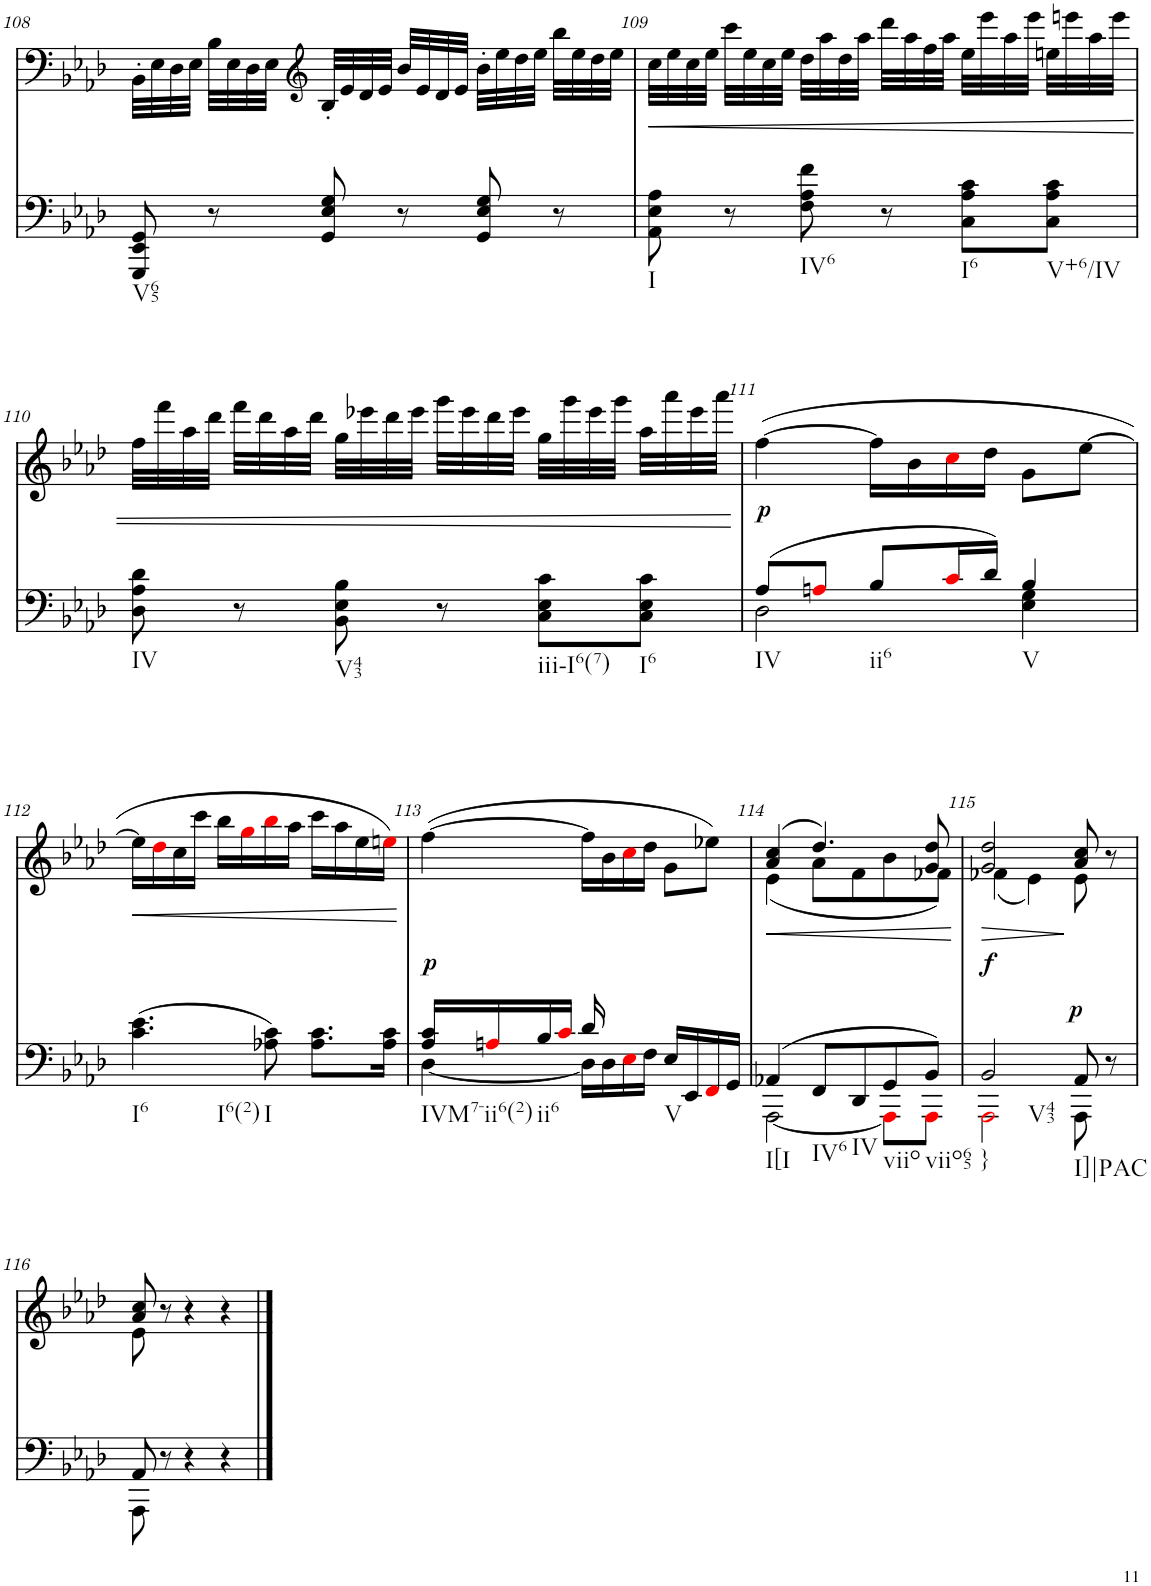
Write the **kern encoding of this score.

**kern	**kern	**text	**dynam
*part2	*part1	*part1	*part1
*staff2	*staff1	*staff1	*staff1
*I"Piano	*I"Piano	*	*
*I'Pno	*I'Pno	*	*
!!LO:PB:g=z
*clefF4	*clefF4	*	*
*k[b-e-a-d-]	*k[b-e-a-d-]	*	*
*M3/4	*M3/4	*	*
=108	=108	=108	=108
!LO:TX:b:t=V65	!	!	!
8GGG/ 8EE-/ 8GG/	32BB-'\LLL	.	.
.	32E-\	.	.
.	32D-\	.	.
.	32E-\JJJ	.	.
8r	32B-\LLL	.	.
.	32E-\	.	.
.	32D-\	.	.
.	32E-\JJJ	.	.
*	*clefG2	*	*
8GG/ 8E-/ 8G/	32B-'/LLL	.	.
.	32e-/	.	.
.	32d-/	.	.
.	32e-/JJJ	.	.
8r	32b-/LLL	.	.
.	32e-/	.	.
.	32d-/	.	.
.	32e-/JJJ	.	.
8GG/ 8E-/ 8G/	32b-'\LLL	.	.
.	32ee-\	.	.
.	32dd-\	.	.
.	32ee-\JJJ	.	.
8r	32bb-\LLL	.	.
.	32ee-\	.	.
.	32dd-\	.	.
.	32ee-\JJJ	.	.
=109	=109	=109	=109
!LO:TX:b:t=I	!	!	!
!	!	!	!LO:HP:b
8AA-\ 8E-\ 8A-\	32cc\LLL	.	<
.	32ee-\	.	.
.	32cc\	.	.
.	32ee-\JJJ	.	.
8r	32ccc\LLL	.	.
.	32ee-\	.	.
.	32cc\	.	.
.	32ee-\JJJ	.	.
!LO:TX:b:t=IV6	!	!	!
8F\ 8A-\ 8f\	32dd-\LLL	.	.
.	32aa-\	.	.
.	32dd-\	.	.
.	32aa-\JJJ	.	.
8r	32ddd-\LLL	.	.
.	32aa-\	.	.
.	32ff\	.	.
.	32aa-\JJJ	.	.
!LO:TX:b:t=I6	!	!	!
8C\ 8A-\ 8c\L	32ee-\LLL	.	.
.	32eee-\	.	.
.	32aa-\	.	.
.	32eee-\JJJ	.	.
!LO:TX:b:t=V+6/IV	!	!	!
8C\ 8A-\ 8c\J	32een\LLL	.	.
.	32eeen\	.	.
.	32aa-\	.	.
.	32eee\JJJ	.	.
!!LO:LB:g=z
=110	=110	=110	=110
!LO:TX:b:t=IV	!	!	!
8D-\ 8A-\ 8d-\	32ff\LLL	.	.
.	32fff\	.	.
.	32aa-\	.	.
.	32ddd-\JJJ	.	.
8r	32fff\LLL	.	.
.	32ddd-\	.	.
.	32aa-\	.	.
.	32ddd-\JJJ	.	.
!LO:TX:b:t=V43	!	!	!
8BB-\ 8E-\ 8B-\	32gg\LLL	.	.
.	32eee-X\	.	.
.	32ddd-\	.	.
.	32eee-\JJJ	.	.
8r	32ggg\LLL	.	.
.	32eee-\	.	.
.	32ddd-\	.	.
.	32eee-\JJJ	.	.
!LO:TX:b:t=iii-I6(7)	!	!	!
8C\ 8E-\ 8c\L	32gg\LLL	.	.
.	32ggg\	.	.
.	32eee-\	.	.
.	32ggg\JJJ	.	.
!LO:TX:b:t=I6	!	!	!
8C\ 8E-\ 8c\J	32aa-\LLL	.	.
.	32aaa-\	.	.
.	32eee-\	.	.
.	32aaa-\JJJ	.	.
.	.	.	[
=111	=111	=111	=111
*^	*	*	*
!LO:TX:b:t=IV	!	!	!	!
!	!	!	!LO:LY:b	!
(8A-/L	2D-\	([4ff\	.	.
8Ani/J	.	.	.	.
!LO:TX:b:t=ii6	!	!	!	!
8B-/L	.	16ff\LL]	.	.
.	.	16b-\	.	.
16ci/L	.	16cci\	.	.
16d-/JJ)	.	16dd-\JJ	.	.
!LO:TX:b:t=V	!	!	!	!
4B-/	4E-\ 4G\	8g\L	.	.
.	.	[8ee-\J	.	.
*v	*v	*	*	*
!!LO:LB:g=z
=112	=112	=112	=112
!LO:TX:b:t=I6	!	!	!
!LO:TX:b:t=I6(2)	!	!	!
!	!	!	!LO:HP:b
(4.c\ 4.e-\	16ee-\LL]	.	<
.	16dd-i\	.	.
.	16cc\	.	.
.	16ccc\JJ	.	.
.	16bb-\LL	.	.
.	16ggi\	.	.
!LO:TX:b:t=I	!	!	!
8A-X\ 8c\)	16bb-i\	.	.
.	16aa-\JJ	.	.
8.A-\ 8.c\L	16ccc\LL	.	.
.	16aa-\	.	.
.	16ee-\	.	.
16A-\ 16c\Jk	16eeni\JJ)	.	.
.	.	.	[
=113	=113	=113	=113
*^	*	*	*
!LO:TX:b:t=IVM7-ii6(2)	!	!	!	!
!	!	!	!LO:LY:b	!
16A-/ 16c/LL	[4D-\	([4ff\	.	.
16Ani/	.	.	.	.
!LO:TX:b:t=ii6	!	!	!	!
16B-/	.	.	.	.
16ci/JJ	.	.	.	.
16d-/	16D-\LL]	16ff\LL]	.	.
8.ryy	16D-\	16b-\	.	.
.	16E-i\	16cci\	.	.
.	16F\JJ	16dd-\JJ	.	.
!LO:TX:b:t=V	!	!	!	!
4ryy	16E-/LL	8g\L	.	.
.	16EE-/	.	.	.
.	16FFi/	8ee-X\J)	.	.
.	16GG/JJ	.	.	.
=114	=114	=114	=114	=114
!LO:TX:b:t=I[I	!	!	!	!
!	!	!	!	!LO:HP:b
*	*	*^	*	*
(4AA-X/	[2AAA-\	(4a-/ 4cc/	(4e-\	.	<
!LO:TX:b:t=IV6	!	!	!	!	!
8FF/L	.	4.dd-/)	8a-\L	.	.
!LO:TX:b:t=IV	!	!	!	!	!
8DD-/	.	.	8f\	.	.
!LO:TX:b:t=viio	!	!	!	!	!
8GG/	8AAA-i\L]	.	8b-\	.	.
!LO:TX:b:t=viio65	!	!	!	!	!
8BB-/J)	8AAA-i\J	8g/ 8dd-/	8f-X\J)	.	.
*v	*v	*	*	*	*
*	*v	*v	*	*
.	.	.	[
=115	=115	=115	=115
*^	*	*	*
!LO:TX:b:t=}	!	!	!	!
!LO:TX:b:t=V43	!	!	!	!
!	!	!	!LO:LY:b	!LO:HP:b
*	*	*^	*	*
2BB-/	2AAA-i\	2g/ 2dd-/	(4f-X\	.	>
.	.	.	4e-\)	.	.
!LO:TX:b:t=I]|PAC	!	!	!	!	!
!	!	!	!	!LO:LY:b	!
8AA-/	8AAA-\	8a-/ 8cc/	8e-\	.	]
8r	8ryy	8r	8ryy	.	.
!!LO:LB:g=z	!!
=116	=116	=116	=116	=116	=116
8AA-/	8AAA-\	8a-/ 8cc/	8e-\	.	.
8r	2ryy	8r	2ryy	.	.
4r	.	4r	.	.	.
4r	.	4r	.	.	.
.	8ryy	.	8ryy	.	.
*v	*v	*	*	*	*
*	*v	*v	*	*
==	==	==	==
*-	*-	*-	*-
